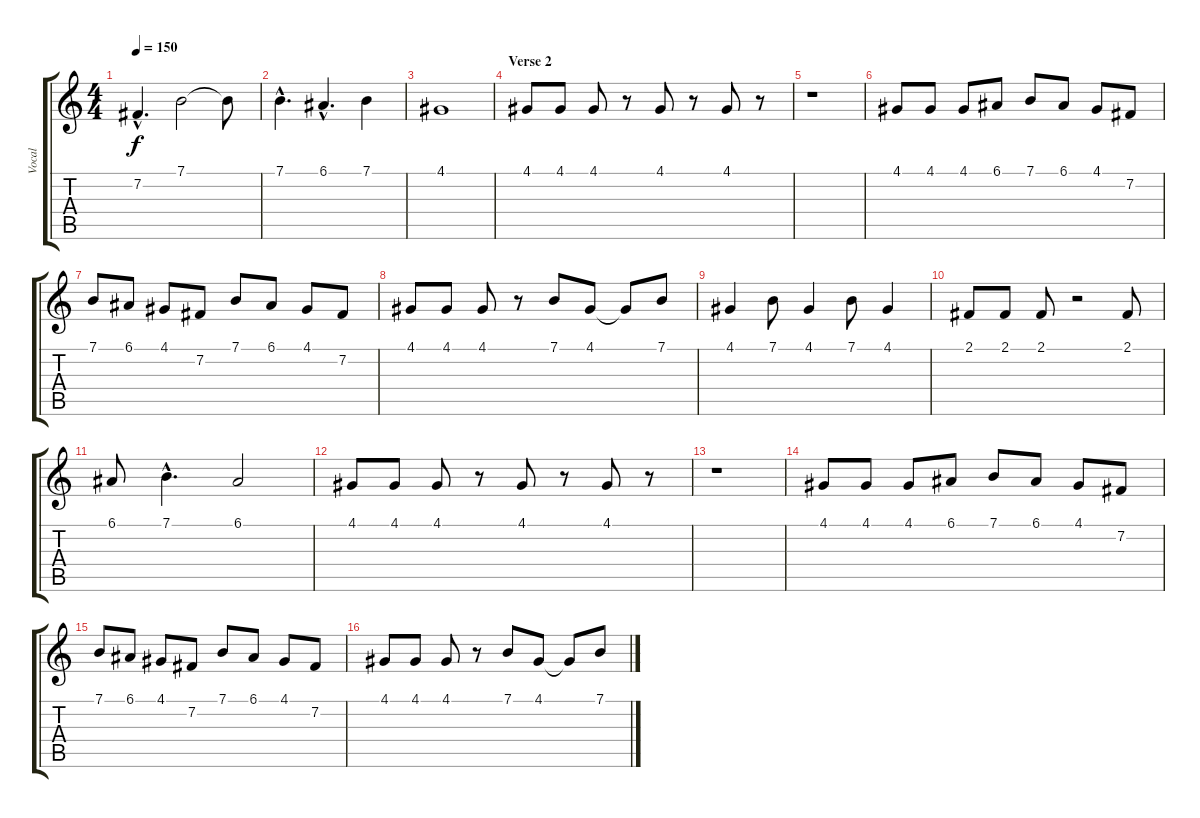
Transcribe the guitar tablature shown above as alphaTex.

\track ("Vocal" "Vocal") {instrument fx5brightness}
\staff {score tabs}
\tuning (E4 B3 G3 D3 A2 E2) {hide}
\ts (4 4)
\tempo 150
\clef g2
\ks c
7.2{hac}.4{d dy f} 7.1.2 7.1{t}.8 |
7.1{hac}.4{d} 6.1{hac}.4{d} 7.1.4 |
4.1.1 |
\section ("" "Verse 2")
4.1.8 4.1.8 4.1.8 r.8 4.1.8 r.8 4.1.8 r.8 |
r.1 |
4.1.8 4.1.8 4.1.8 6.1.8 7.1.8 6.1.8 4.1.8 7.2.8{volume 7} |
7.1.8 6.1.8 4.1.8 7.2.8 7.1.8 6.1.8 4.1.8 7.2.8 |
4.1.8{volume 16} 4.1.8 4.1.8 r.8 7.1.8 4.1.8{volume 7} 4.1{t}.8 7.1.8 |
4.1.4 7.1.8 4.1.4 7.1.8 4.1.4 |
2.1.8{volume 16} 2.1.8 2.1.8 r.2 2.1.8 |
6.1.8 7.1{hac}.4{d} 6.1.2 |
4.1.8 4.1.8 4.1.8 r.8 4.1.8 r.8 4.1.8 r.8 |
r.1 |
4.1.8 4.1.8 4.1.8 6.1.8 7.1.8 6.1.8 4.1.8 7.2.8{volume 7} |
7.1.8 6.1.8 4.1.8 7.2.8 7.1.8 6.1.8 4.1.8 7.2.8 |
4.1.8{volume 16} 4.1.8 4.1.8 r.8 7.1.8 4.1.8{volume 7} 4.1{t}.8 7.1.8
